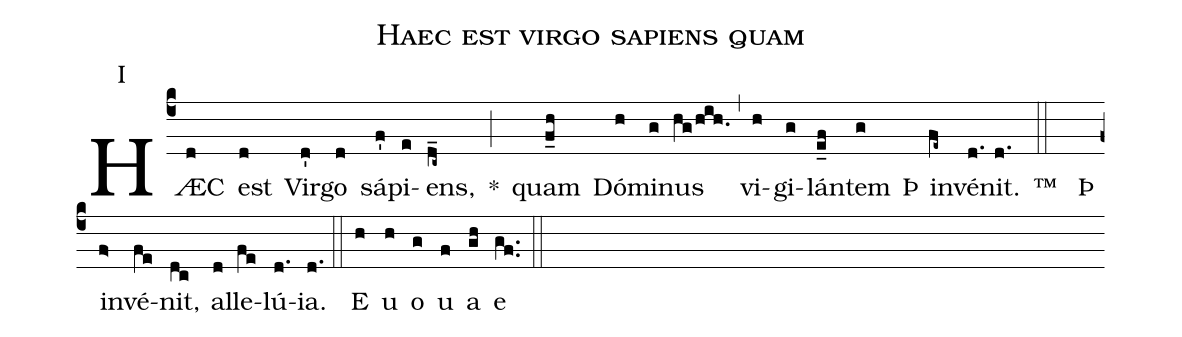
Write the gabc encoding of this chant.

name:Haec est virgo sapiens quam;
mode:I;
%%
(c4) HÆC(d) est(d) Vir(d')go(d) sá(f')pi(e)ens,(d_c~) *(;) quam(f_h) Dó(h)mi(g)nus(hg/hih.) (,) vi(h)gi(g)lán(e_f)tem(g) Þ() in(fe~)vé(d.)nit.(d.) ™(::) Þ() in(f>)vé(fe)nit,(dc) al(d)le(fe)lú(d.)ia.(d.) (::) <eu> E(h) u(h) o(g) u(f) a(gh) e(gf..) </eu> (::)
